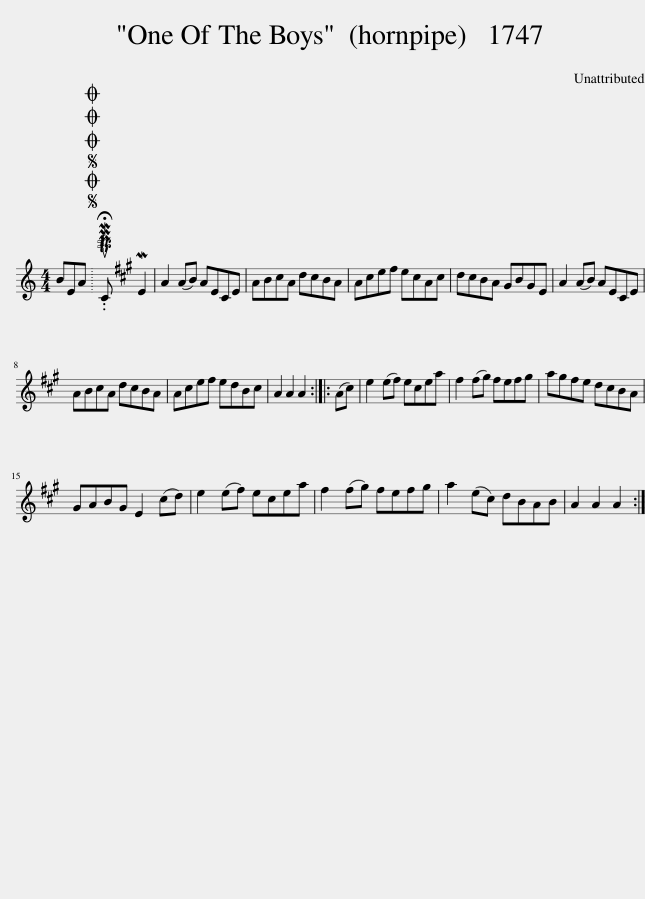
X:1
L:1/8
M:4/4
I:linebreak $
K:C
V:1 treble
V:1
 BEA |SOSOOO .!fermata!PMTuC ME2 | A2 (AB) AE^CE | AB^cA dcBA | A^ce^f ecAc | %5
 d^cBA ^GBGE | A2 (AB) AE^CE |$ AB^cA dcBA | A^ce^f edBc | A2 A2 A2 :: %10
 (A^c) | e2 (e^f) e^cea | ^f2 (f^g) fefg | a^g^fe d^cBA |$ ^GABG E2 (^cd) | %15
 e2 (e^f) e^cea | ^f2 (f^g) fefg | a2 (e^c) dBAB | A2 A2 A2 :| %19
